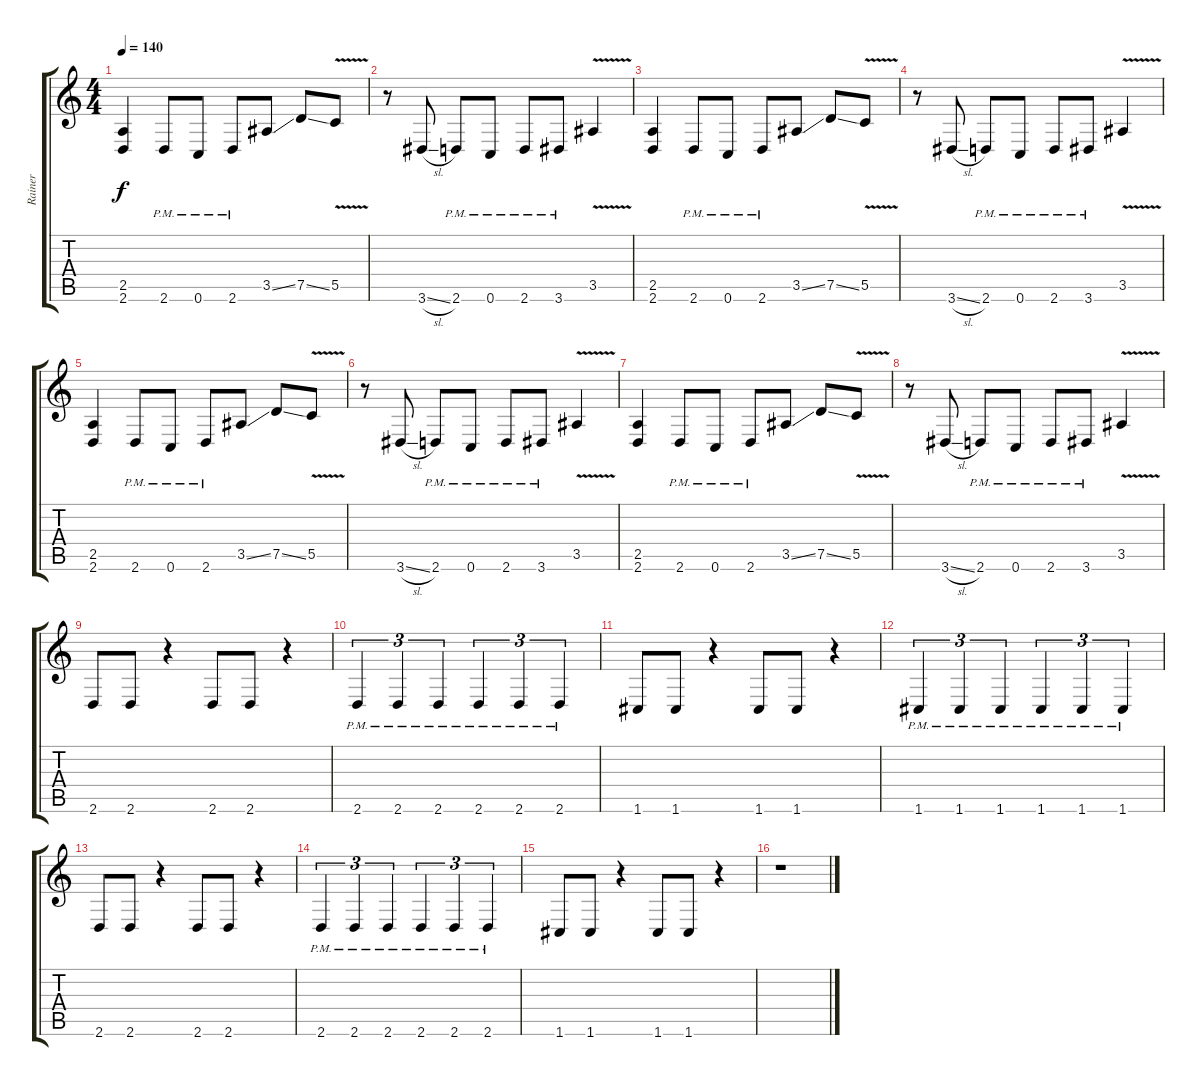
\track ("Rainer" "Rainer") {instrument distortionguitar}
\staff {score tabs}
\tuning (D4 A3 F3 C3 G2 C2) {hide}
\ts (4 4)
\tempo 140
\clef g2
\ks c
(2.5 2.6).4{dy f} 2.6{pm}.8 0.6{pm}.8 2.6{pm}.8 3.5{ss}.8 7.5{ss}.8 5.5{v}.8 |
r.8 3.6{sl}.8 2.6{pm}.8 0.6{pm}.8 2.6{pm}.8 3.6{pm}.8 3.5{v}.4 |
(2.5 2.6).4 2.6{pm}.8 0.6{pm}.8 2.6{pm}.8 3.5{ss}.8 7.5{ss}.8 5.5{v}.8 |
r.8 3.6{sl}.8 2.6{pm}.8 0.6{pm}.8 2.6{pm}.8 3.6{pm}.8 3.5{v}.4 |
(2.5 2.6).4 2.6{pm}.8 0.6{pm}.8 2.6{pm}.8 3.5{ss}.8 7.5{ss}.8 5.5{v}.8 |
r.8 3.6{sl}.8 2.6{pm}.8 0.6{pm}.8 2.6{pm}.8 3.6{pm}.8 3.5{v}.4 |
(2.5 2.6).4 2.6{pm}.8 0.6{pm}.8 2.6{pm}.8 3.5{ss}.8 7.5{ss}.8 5.5{v}.8 |
r.8 3.6{sl}.8 2.6{pm}.8 0.6{pm}.8 2.6{pm}.8 3.6{pm}.8 3.5{v}.4 |
2.6.8 2.6.8 r.4 2.6.8 2.6.8 r.4 |
2.6{pm}.4{tu (3 2)} 2.6{pm}.4{tu (3 2)} 2.6{pm}.4{tu (3 2)} 2.6{pm}.4{tu (3 2)} 2.6{pm}.4{tu (3 2)} 2.6{pm}.4{tu (3 2)} |
1.6.8 1.6.8 r.4 1.6.8 1.6.8 r.4 |
1.6{pm}.4{tu (3 2)} 1.6{pm}.4{tu (3 2)} 1.6{pm}.4{tu (3 2)} 1.6{pm}.4{tu (3 2)} 1.6{pm}.4{tu (3 2)} 1.6{pm}.4{tu (3 2)} |
2.6.8 2.6.8 r.4 2.6.8 2.6.8 r.4 |
2.6{pm}.4{tu (3 2)} 2.6{pm}.4{tu (3 2)} 2.6{pm}.4{tu (3 2)} 2.6{pm}.4{tu (3 2)} 2.6{pm}.4{tu (3 2)} 2.6{pm}.4{tu (3 2)} |
1.6.8 1.6.8 r.4 1.6.8 1.6.8 r.4 |
r.1
